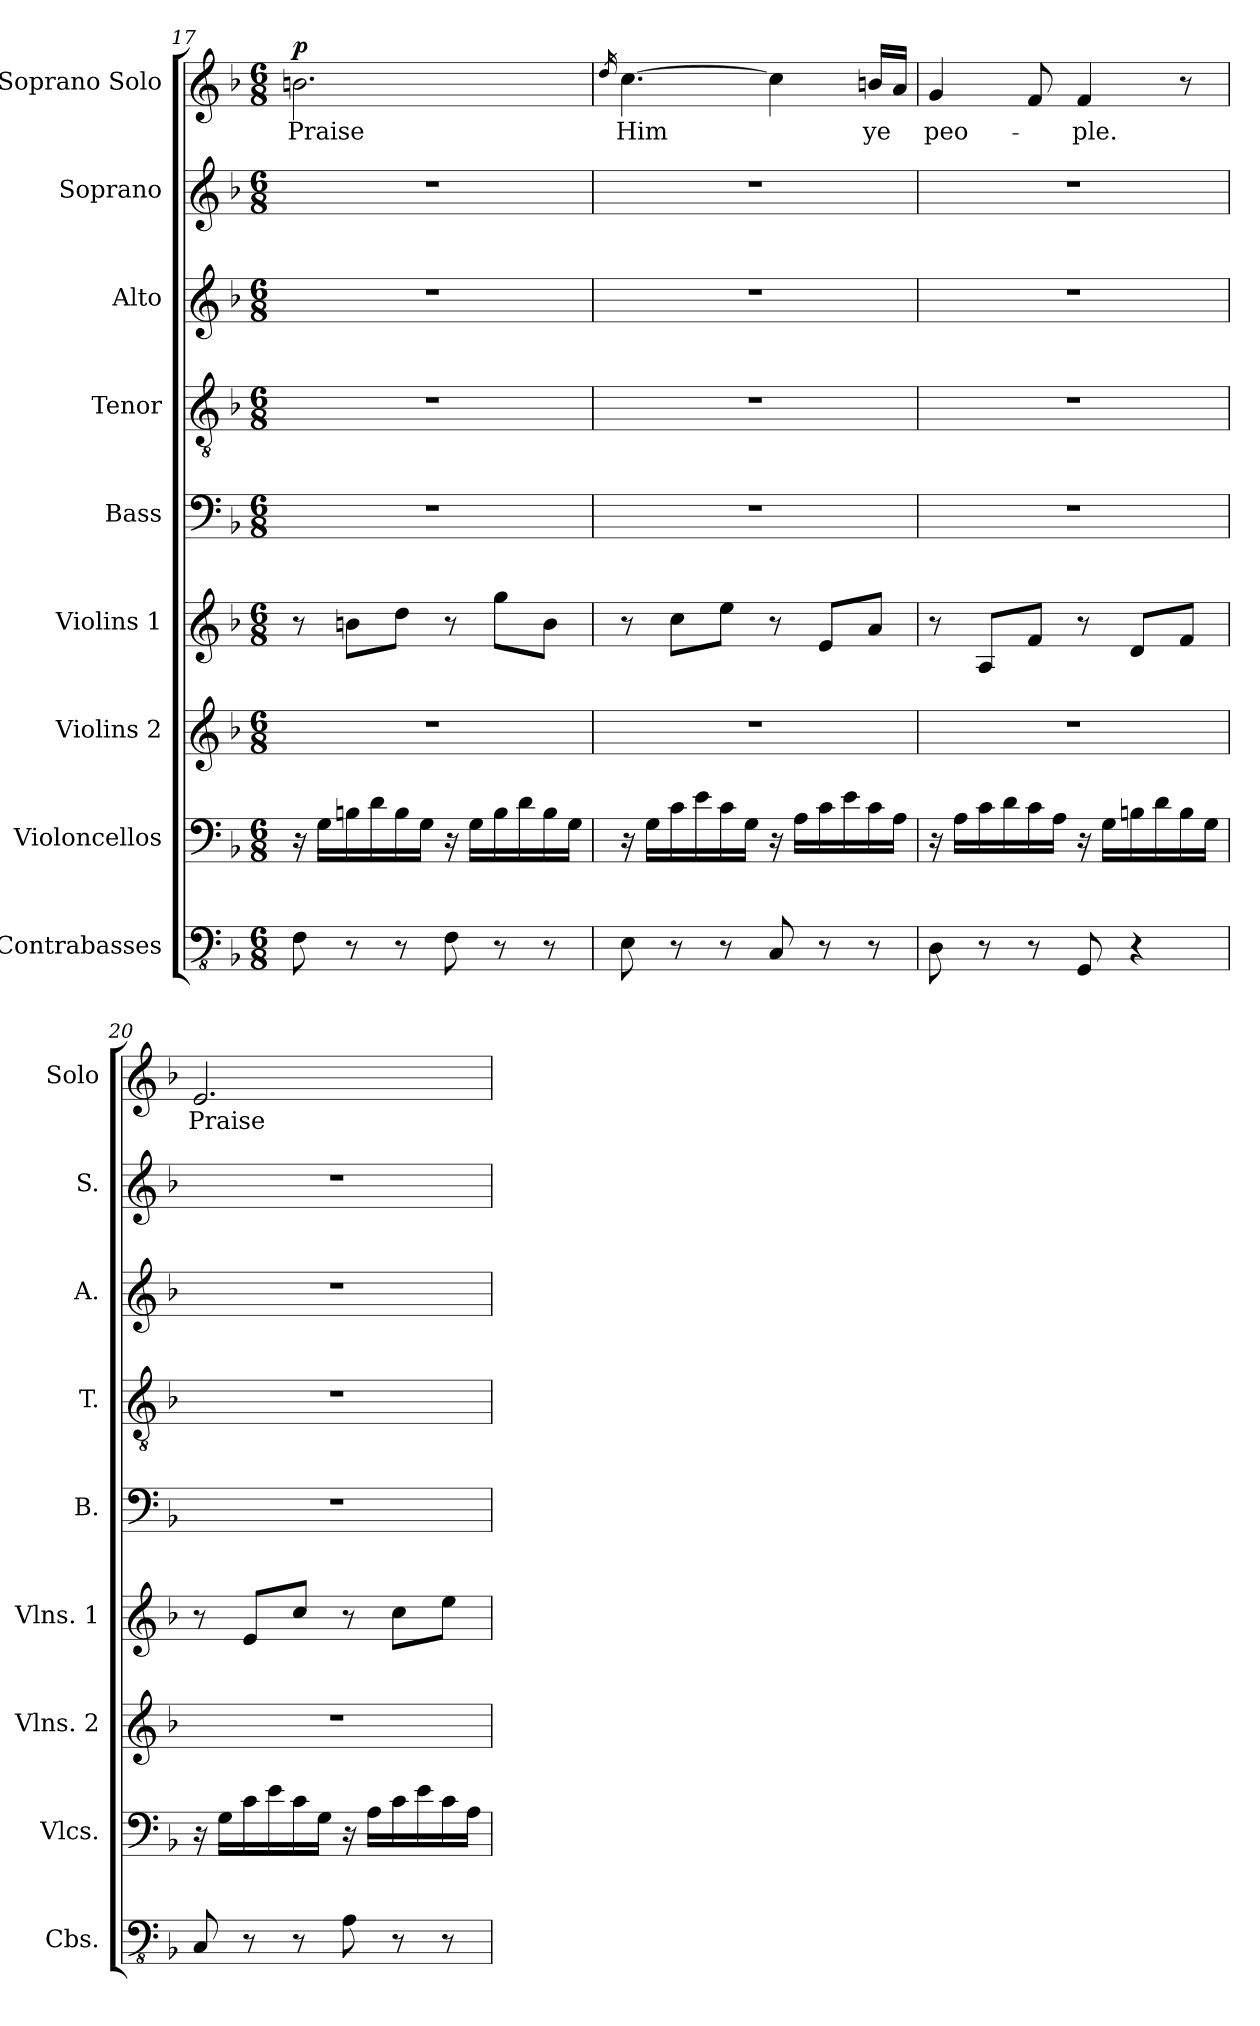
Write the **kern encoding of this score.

**kern	**kern	**kern	**kern	**kern	**kern	**kern	**kern	**kern	**text	**dynam
*part9	*part8	*part7	*part6	*part5	*part4	*part3	*part2	*part1	*part1	*part1
*staff9	*staff8	*staff7	*staff6	*staff5	*staff4	*staff3	*staff2	*staff1	*staff1	*staff1
*I"Contrabasses	*I"Violoncellos	*I"Violins 2	*I"Violins 1	*I"Bass	*I"Tenor	*I"Alto	*I"Soprano	*I"Soprano Solo	*	*
*I'Cbs.	*I'Vlcs.	*I'Vlns. 2	*I'Vlns. 1	*I'B.	*I'T.	*I'A.	*I'S.	*I'Solo	*	*
*clefFv4	*clefF4	*clefG2	*clefG2	*clefF4	*clefGv2	*clefG2	*clefG2	*clefG2	*	*
*k[b-]	*k[b-]	*k[b-]	*k[b-]	*k[b-]	*k[b-]	*k[b-]	*k[b-]	*k[b-]	*	*
*F:	*F:	*F:	*F:	*F:	*F:	*F:	*F:	*F:	*	*
*M6/8	*M6/8	*M6/8	*M6/8	*M6/8	*M6/8	*M6/8	*M6/8	*M6/8	*	*
=17	=17	=17	=17	=17	=17	=17	=17	=17	=17	=17
!	!	!	!	!	!	!	!	!	!	!LO:DY:a
8FF\	16r	2.r	8r	2.r	2.r	2.r	2.r	2.bn\	Praise	p
.	16G\LL	.	.	.	.	.	.	.	.	.
8r	16Bn\	.	8bn\L	.	.	.	.	.	.	.
.	16d\	.	.	.	.	.	.	.	.	.
8r	16B\	.	8dd\J	.	.	.	.	.	.	.
.	16G\JJ	.	.	.	.	.	.	.	.	.
8FF\	16r	.	8r	.	.	.	.	.	.	.
.	16G\LL	.	.	.	.	.	.	.	.	.
8r	16B\	.	8gg\L	.	.	.	.	.	.	.
.	16d\	.	.	.	.	.	.	.	.	.
8r	16B\	.	8b\J	.	.	.	.	.	.	.
.	16G\JJ	.	.	.	.	.	.	.	.	.
=18	=18	=18	=18	=18	=18	=18	=18	=18	=18	=18
.	.	.	.	.	.	.	.	16qdd/	.	.
8EE\	16r	2.r	8r	2.r	2.r	2.r	2.r	[4.cc\	Him	.
.	16G\LL	.	.	.	.	.	.	.	.	.
8r	16c\	.	8cc\L	.	.	.	.	.	.	.
.	16e\	.	.	.	.	.	.	.	.	.
8r	16c\	.	8ee\J	.	.	.	.	.	.	.
.	16G\JJ	.	.	.	.	.	.	.	.	.
8CC/	16r	.	8r	.	.	.	.	4cc\]	.	.
.	16A\LL	.	.	.	.	.	.	.	.	.
8r	16c\	.	8e/L	.	.	.	.	.	.	.
.	16e\	.	.	.	.	.	.	.	.	.
8r	16c\	.	8a/J	.	.	.	.	16bn/LL	ye	.
.	16A\JJ	.	.	.	.	.	.	16a/JJ	.	.
=19	=19	=19	=19	=19	=19	=19	=19	=19	=19	=19
8DD\	16r	2.r	8r	2.r	2.r	2.r	2.r	4g/	peo-	.
.	16A\LL	.	.	.	.	.	.	.	.	.
8r	16c\	.	8A/L	.	.	.	.	.	.	.
.	16d\	.	.	.	.	.	.	.	.	.
8r	16c\	.	8f/J	.	.	.	.	8f/	.	.
.	16A\JJ	.	.	.	.	.	.	.	.	.
8GGG/	16r	.	8r	.	.	.	.	4f/	-ple.	.
.	16G\LL	.	.	.	.	.	.	.	.	.
4r	16Bn\	.	8d/L	.	.	.	.	.	.	.
.	16d\	.	.	.	.	.	.	.	.	.
.	16B\	.	8f/J	.	.	.	.	8r	.	.
.	16G\JJ	.	.	.	.	.	.	.	.	.
!!LO:PB:g=z
=20	=20	=20	=20	=20	=20	=20	=20	=20	=20	=20
8CC/	16r	2.r	8r	2.r	2.r	2.r	2.r	2.e/	Praise	.
.	16G\LL	.	.	.	.	.	.	.	.	.
8r	16c\	.	8e/L	.	.	.	.	.	.	.
.	16e\	.	.	.	.	.	.	.	.	.
8r	16c\	.	8cc/J	.	.	.	.	.	.	.
.	16G\JJ	.	.	.	.	.	.	.	.	.
8AA\	16r	.	8r	.	.	.	.	.	.	.
.	16A\LL	.	.	.	.	.	.	.	.	.
8r	16c\	.	8cc\L	.	.	.	.	.	.	.
.	16e\	.	.	.	.	.	.	.	.	.
8r	16c\	.	8ee\J	.	.	.	.	.	.	.
.	16A\JJ	.	.	.	.	.	.	.	.	.
=	=	=	=	=	=	=	=	=	=	=
*-	*-	*-	*-	*-	*-	*-	*-	*-	*-	*-
